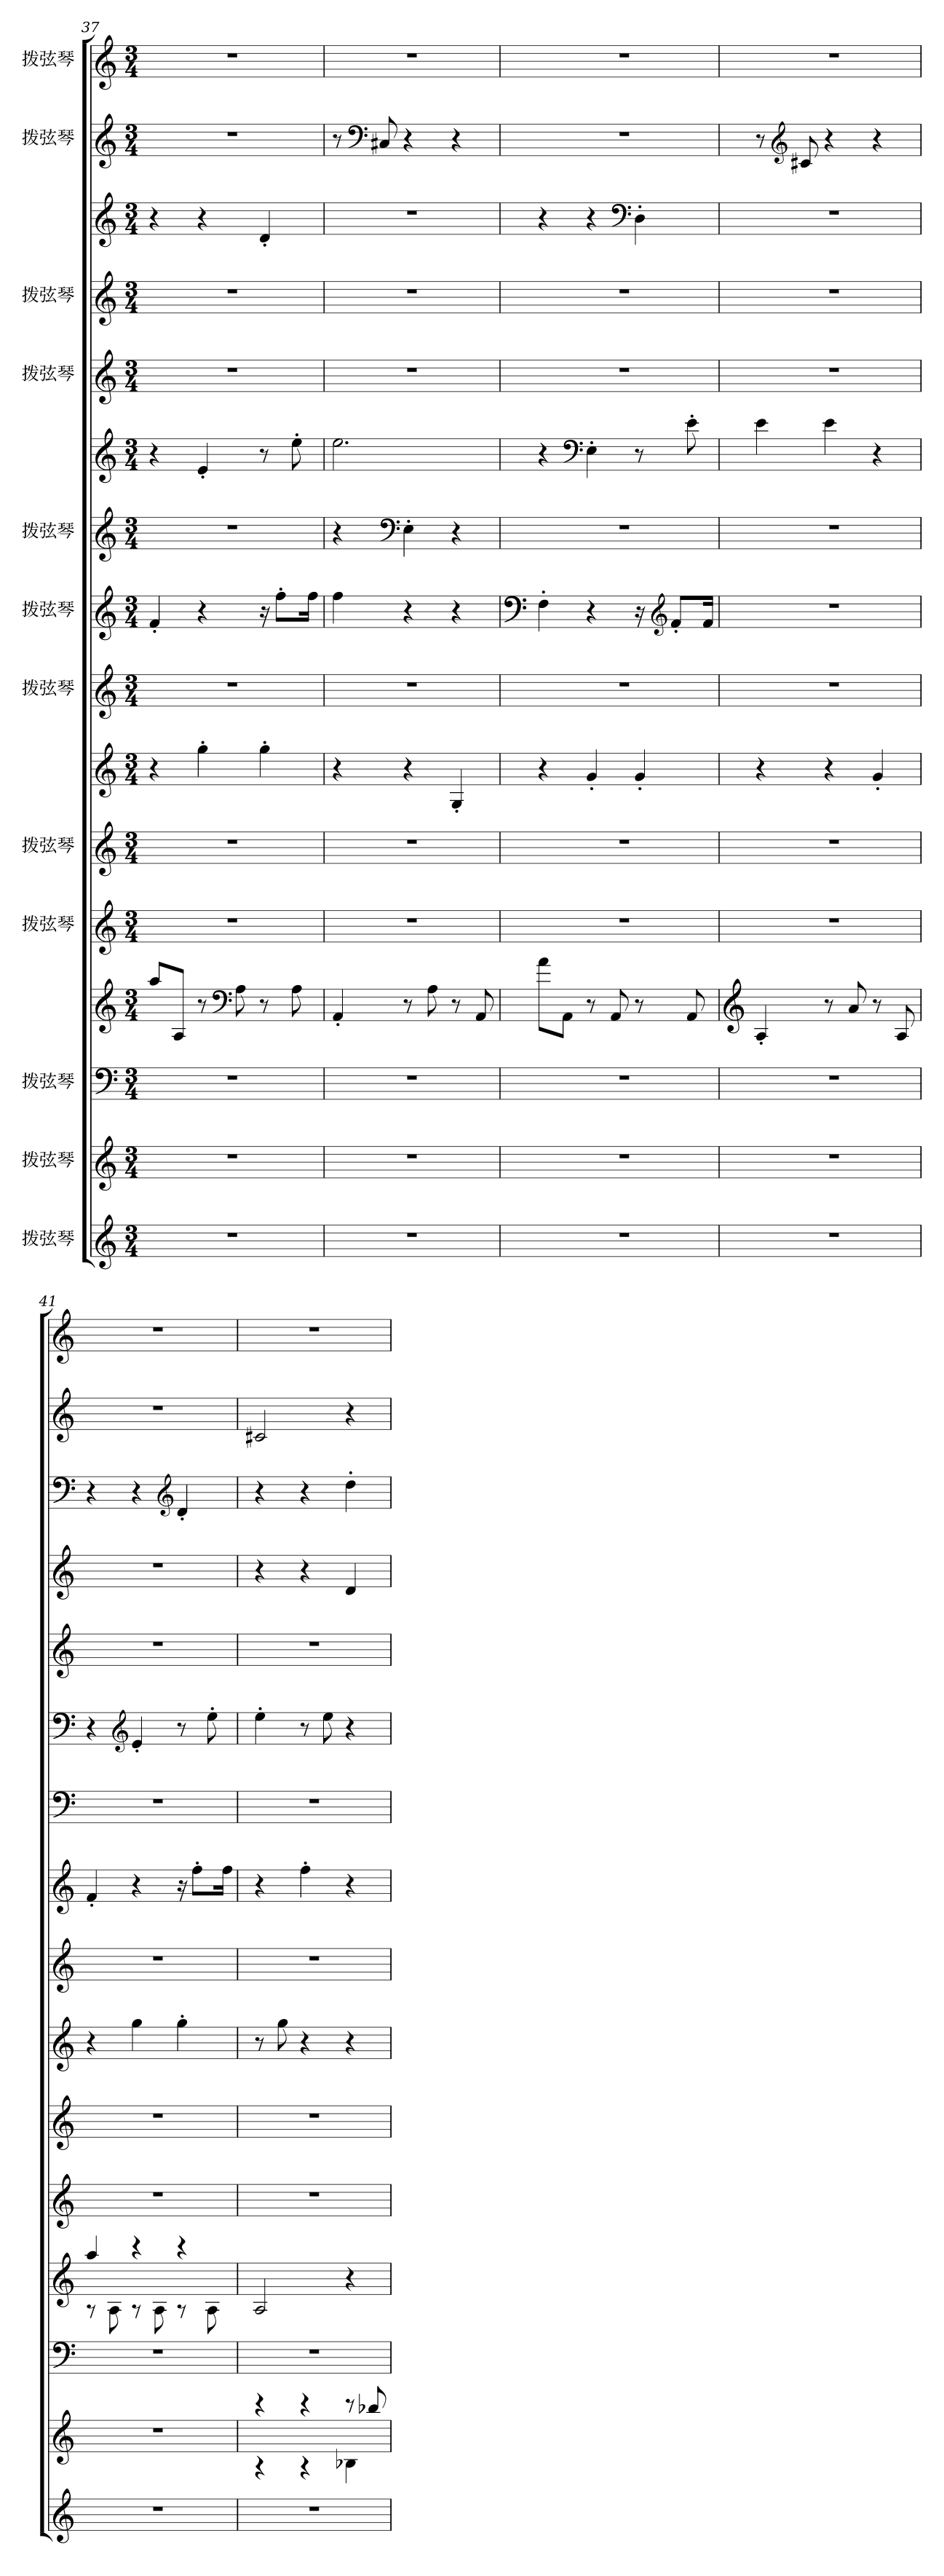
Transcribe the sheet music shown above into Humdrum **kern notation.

**kern	**kern	**kern	**kern	**kern	**kern	**kern	**kern	**kern	**kern	**kern	**kern	**kern	**kern	**kern	**kern
*part12	*part11	*part10	*part10	*part9	*part8	*part8	*part7	*part6	*part5	*part5	*part4	*part3	*part3	*part2	*part1
*staff16	*staff15	*staff14	*staff13	*staff12	*staff11	*staff10	*staff9	*staff8	*staff7	*staff6	*staff5	*staff4	*staff3	*staff2	*staff1
*I"拨弦琴	*I"拨弦琴	*I"拨弦琴	*	*I"拨弦琴	*I"拨弦琴	*	*I"拨弦琴	*I"拨弦琴	*I"拨弦琴	*	*I"拨弦琴	*I"拨弦琴	*	*I"拨弦琴	*I"拨弦琴
*clefG2	*clefG2	*clefF4	*clefG2	*clefG2	*clefG2	*clefG2	*clefG2	*clefG2	*clefG2	*clefG2	*clefG2	*clefG2	*clefG2	*clefG2	*clefG2
*k[]	*k[]	*k[]	*k[]	*k[]	*k[]	*k[]	*k[]	*k[]	*k[]	*k[]	*k[]	*k[]	*k[]	*k[]	*k[]
*M3/4	*M3/4	*M3/4	*M3/4	*M3/4	*M3/4	*M3/4	*M3/4	*M3/4	*M3/4	*M3/4	*M3/4	*M3/4	*M3/4	*M3/4	*M3/4
=37	=37	=37	=37	=37	=37	=37	=37	=37	=37	=37	=37	=37	=37	=37	=37
2.r	2.r	2.r	8aa/L	2.r	2.r	4r	2.r	4f'/	2.r	4r	2.r	2.r	4r	2.r	2.r
.	.	.	8A/J	.	.	.	.	.	.	.	.	.	.	.	.
.	.	.	8r	.	.	4gg'\	.	4r	.	4e'/	.	.	4r	.	.
*	*	*	*clefF4	*	*	*	*	*	*	*	*	*	*	*	*
.	.	.	8A\	.	.	.	.	.	.	.	.	.	.	.	.
.	.	.	8r	.	.	4gg'\	.	16r	.	8r	.	.	4d'/	.	.
.	.	.	.	.	.	.	.	8ff'\L	.	.	.	.	.	.	.
.	.	.	8A\	.	.	.	.	.	.	8ee'\	.	.	.	.	.
.	.	.	.	.	.	.	.	16ff\Jk	.	.	.	.	.	.	.
=38	=38	=38	=38	=38	=38	=38	=38	=38	=38	=38	=38	=38	=38	=38	=38
2.r	2.r	2.r	4AA'/	2.r	2.r	4r	2.r	4ff\	4r	2.ee\	2.r	2.r	2.r	8r	2.r
*	*	*	*	*	*	*	*	*	*	*	*	*	*	*clefF4	*
.	.	.	.	.	.	.	.	.	.	.	.	.	.	8C#X/	.
*	*	*	*	*	*	*	*	*	*clefF4	*	*	*	*	*	*
.	.	.	8r	.	.	4r	.	4r	4E'\	.	.	.	.	4r	.
.	.	.	8A\	.	.	.	.	.	.	.	.	.	.	.	.
.	.	.	8r	.	.	4G'/	.	4r	4r	.	.	.	.	4r	.
.	.	.	8AA/	.	.	.	.	.	.	.	.	.	.	.	.
!!LO:PB:g=z
=39	=39	=39	=39	=39	=39	=39	=39	=39	=39	=39	=39	=39	=39	=39	=39
*	*	*	*	*	*	*	*	*clefF4	*	*	*	*	*	*	*
2.r	2.r	2.r	8a\L	2.r	2.r	4r	2.r	4F'\	2.r	4r	2.r	2.r	4r	2.r	2.r
.	.	.	8AA\J	.	.	.	.	.	.	.	.	.	.	.	.
*	*	*	*	*	*	*	*	*	*	*clefF4	*	*	*	*	*
.	.	.	8r	.	.	4g'/	.	4r	.	4E'\	.	.	4r	.	.
.	.	.	8AA/	.	.	.	.	.	.	.	.	.	.	.	.
*	*	*	*	*	*	*	*	*	*	*	*	*	*clefF4	*	*
.	.	.	8r	.	.	4g'/	.	16r	.	8r	.	.	4D'\	.	.
*	*	*	*	*	*	*	*	*clefG2	*	*	*	*	*	*	*
.	.	.	.	.	.	.	.	8f'/L	.	.	.	.	.	.	.
.	.	.	8AA/	.	.	.	.	.	.	8e'\	.	.	.	.	.
.	.	.	.	.	.	.	.	16f/Jk	.	.	.	.	.	.	.
=40	=40	=40	=40	=40	=40	=40	=40	=40	=40	=40	=40	=40	=40	=40	=40
*	*	*	*clefG2	*	*	*	*	*	*	*	*	*	*	*	*
2.r	2.r	2.r	4A'/	2.r	2.r	4r	2.r	2.r	2.r	4e\	2.r	2.r	2.r	8r	2.r
*	*	*	*	*	*	*	*	*	*	*	*	*	*	*clefG2	*
.	.	.	.	.	.	.	.	.	.	.	.	.	.	8c#X/	.
.	.	.	8r	.	.	4r	.	.	.	4e\	.	.	.	4r	.
.	.	.	8a/	.	.	.	.	.	.	.	.	.	.	.	.
.	.	.	8r	.	.	4g'/	.	.	.	4r	.	.	.	4r	.
.	.	.	8A/	.	.	.	.	.	.	.	.	.	.	.	.
=41	=41	=41	=41	=41	=41	=41	=41	=41	=41	=41	=41	=41	=41	=41	=41
*	*	*	*^	*	*	*	*	*	*	*	*	*	*	*	*
2.r	2.r	2.r	4aa/	8r	2.r	2.r	4r	2.r	4f'/	2.r	4r	2.r	2.r	4r	2.r	2.r
.	.	.	.	8A\	.	.	.	.	.	.	.	.	.	.	.	.
*	*	*	*	*	*	*	*	*	*	*	*clefG2	*	*	*	*	*
.	.	.	4r	8r	.	.	4gg\	.	4r	.	4e'/	.	.	4r	.	.
.	.	.	.	8A\	.	.	.	.	.	.	.	.	.	.	.	.
*	*	*	*	*	*	*	*	*	*	*	*	*	*	*clefG2	*	*
.	.	.	4r	8r	.	.	4gg'\	.	16r	.	8r	.	.	4d'/	.	.
.	.	.	.	.	.	.	.	.	8ff'\L	.	.	.	.	.	.	.
.	.	.	.	8A\	.	.	.	.	.	.	8ee'\	.	.	.	.	.
.	.	.	.	.	.	.	.	.	16ff\Jk	.	.	.	.	.	.	.
*	*	*	*v	*v	*	*	*	*	*	*	*	*	*	*	*	*
=42	=42	=42	=42	=42	=42	=42	=42	=42	=42	=42	=42	=42	=42	=42	=42
*	*^	*	*	*	*	*	*	*	*	*	*	*	*	*	*
2.r	4r	4r	2.r	2A/	2.r	2.r	8r	2.r	4r	2.r	4ee'\	2.r	4r	4r	2c#X/	2.r
.	.	.	.	.	.	.	8gg\	.	.	.	.	.	.	.	.	.
.	4r	4r	.	.	.	.	4r	.	4ff'\	.	8r	.	4r	4r	.	.
.	.	.	.	.	.	.	.	.	.	.	8ee\	.	.	.	.	.
.	8r	4B-X\	.	4r	.	.	4r	.	4r	.	4r	.	4d/	4dd'\	4r	.
.	8bb-X/	.	.	.	.	.	.	.	.	.	.	.	.	.	.	.
*	*v	*v	*	*	*	*	*	*	*	*	*	*	*	*	*	*
=	=	=	=	=	=	=	=	=	=	=	=	=	=	=	=
*-	*-	*-	*-	*-	*-	*-	*-	*-	*-	*-	*-	*-	*-	*-	*-
